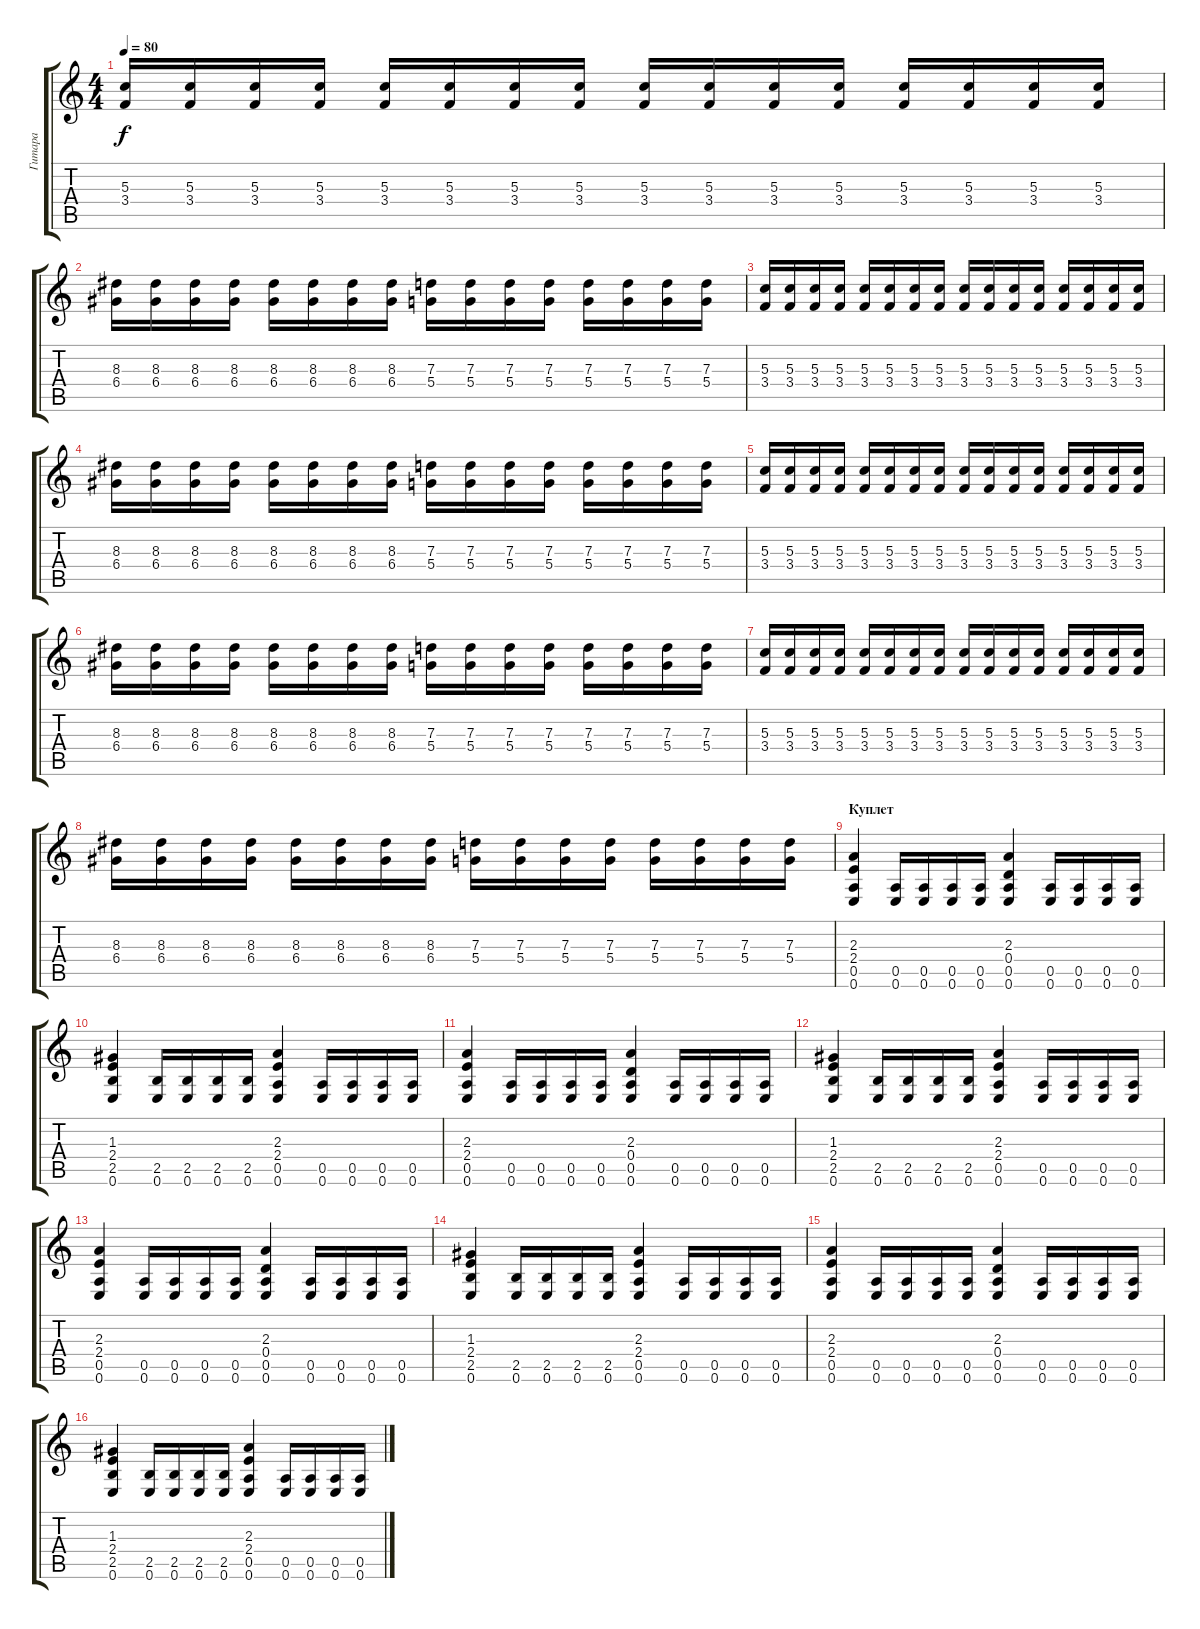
\track ("Гитара" "Гитара") {instrument acousticguitarsteel}
\staff {score tabs}
\tuning (E4 B3 G3 D3 A2 E2) {hide}
\ts (4 4)
\tempo 80
\clef g2
\ks c
(5.3 3.4).16{dy f} (5.3 3.4).16 (5.3 3.4).16 (5.3 3.4).16 (5.3 3.4).16 (5.3 3.4).16 (5.3 3.4).16 (5.3 3.4).16 (5.3 3.4).16 (5.3 3.4).16 (5.3 3.4).16 (5.3 3.4).16 (5.3 3.4).16 (5.3 3.4).16 (5.3 3.4).16 (5.3 3.4).16 |
(8.3 6.4).16 (8.3 6.4).16 (8.3 6.4).16 (8.3 6.4).16 (8.3 6.4).16 (8.3 6.4).16 (8.3 6.4).16 (8.3 6.4).16 (7.3 5.4).16 (7.3 5.4).16 (7.3 5.4).16 (7.3 5.4).16 (7.3 5.4).16 (7.3 5.4).16 (7.3 5.4).16 (7.3 5.4).16 |
(5.3 3.4).16 (5.3 3.4).16 (5.3 3.4).16 (5.3 3.4).16 (5.3 3.4).16 (5.3 3.4).16 (5.3 3.4).16 (5.3 3.4).16 (5.3 3.4).16 (5.3 3.4).16 (5.3 3.4).16 (5.3 3.4).16 (5.3 3.4).16 (5.3 3.4).16 (5.3 3.4).16 (5.3 3.4).16 |
(8.3 6.4).16 (8.3 6.4).16 (8.3 6.4).16 (8.3 6.4).16 (8.3 6.4).16 (8.3 6.4).16 (8.3 6.4).16 (8.3 6.4).16 (7.3 5.4).16 (7.3 5.4).16 (7.3 5.4).16 (7.3 5.4).16 (7.3 5.4).16 (7.3 5.4).16 (7.3 5.4).16 (7.3 5.4).16 |
(5.3 3.4).16 (5.3 3.4).16 (5.3 3.4).16 (5.3 3.4).16 (5.3 3.4).16 (5.3 3.4).16 (5.3 3.4).16 (5.3 3.4).16 (5.3 3.4).16 (5.3 3.4).16 (5.3 3.4).16 (5.3 3.4).16 (5.3 3.4).16 (5.3 3.4).16 (5.3 3.4).16 (5.3 3.4).16 |
(8.3 6.4).16 (8.3 6.4).16 (8.3 6.4).16 (8.3 6.4).16 (8.3 6.4).16 (8.3 6.4).16 (8.3 6.4).16 (8.3 6.4).16 (7.3 5.4).16 (7.3 5.4).16 (7.3 5.4).16 (7.3 5.4).16 (7.3 5.4).16 (7.3 5.4).16 (7.3 5.4).16 (7.3 5.4).16 |
(5.3 3.4).16 (5.3 3.4).16 (5.3 3.4).16 (5.3 3.4).16 (5.3 3.4).16 (5.3 3.4).16 (5.3 3.4).16 (5.3 3.4).16 (5.3 3.4).16 (5.3 3.4).16 (5.3 3.4).16 (5.3 3.4).16 (5.3 3.4).16 (5.3 3.4).16 (5.3 3.4).16 (5.3 3.4).16 |
(8.3 6.4).16 (8.3 6.4).16 (8.3 6.4).16 (8.3 6.4).16 (8.3 6.4).16 (8.3 6.4).16 (8.3 6.4).16 (8.3 6.4).16 (7.3 5.4).16 (7.3 5.4).16 (7.3 5.4).16 (7.3 5.4).16 (7.3 5.4).16 (7.3 5.4).16 (7.3 5.4).16 (7.3 5.4).16 |
\section ("" "Куплет")
(2.3 2.4 0.5 0.6).4 (0.5 0.6).16 (0.5 0.6).16 (0.5 0.6).16 (0.5 0.6).16 (2.3 0.4 0.5 0.6).4 (0.5 0.6).16 (0.5 0.6).16 (0.5 0.6).16 (0.5 0.6).16 |
(1.3 2.4 2.5 0.6).4 (2.5 0.6).16 (2.5 0.6).16 (2.5 0.6).16 (2.5 0.6).16 (2.3 2.4 0.5 0.6).4 (0.5 0.6).16 (0.5 0.6).16 (0.5 0.6).16 (0.5 0.6).16 |
(2.3 2.4 0.5 0.6).4 (0.5 0.6).16 (0.5 0.6).16 (0.5 0.6).16 (0.5 0.6).16 (2.3 0.4 0.5 0.6).4 (0.5 0.6).16 (0.5 0.6).16 (0.5 0.6).16 (0.5 0.6).16 |
(1.3 2.4 2.5 0.6).4 (2.5 0.6).16 (2.5 0.6).16 (2.5 0.6).16 (2.5 0.6).16 (2.3 2.4 0.5 0.6).4 (0.5 0.6).16 (0.5 0.6).16 (0.5 0.6).16 (0.5 0.6).16 |
(2.3 2.4 0.5 0.6).4 (0.5 0.6).16 (0.5 0.6).16 (0.5 0.6).16 (0.5 0.6).16 (2.3 0.4 0.5 0.6).4 (0.5 0.6).16 (0.5 0.6).16 (0.5 0.6).16 (0.5 0.6).16 |
(1.3 2.4 2.5 0.6).4 (2.5 0.6).16 (2.5 0.6).16 (2.5 0.6).16 (2.5 0.6).16 (2.3 2.4 0.5 0.6).4 (0.5 0.6).16 (0.5 0.6).16 (0.5 0.6).16 (0.5 0.6).16 |
(2.3 2.4 0.5 0.6).4 (0.5 0.6).16 (0.5 0.6).16 (0.5 0.6).16 (0.5 0.6).16 (2.3 0.4 0.5 0.6).4 (0.5 0.6).16 (0.5 0.6).16 (0.5 0.6).16 (0.5 0.6).16 |
(1.3 2.4 2.5 0.6).4 (2.5 0.6).16 (2.5 0.6).16 (2.5 0.6).16 (2.5 0.6).16 (2.3 2.4 0.5 0.6).4 (0.5 0.6).16 (0.5 0.6).16 (0.5 0.6).16 (0.5 0.6).16
